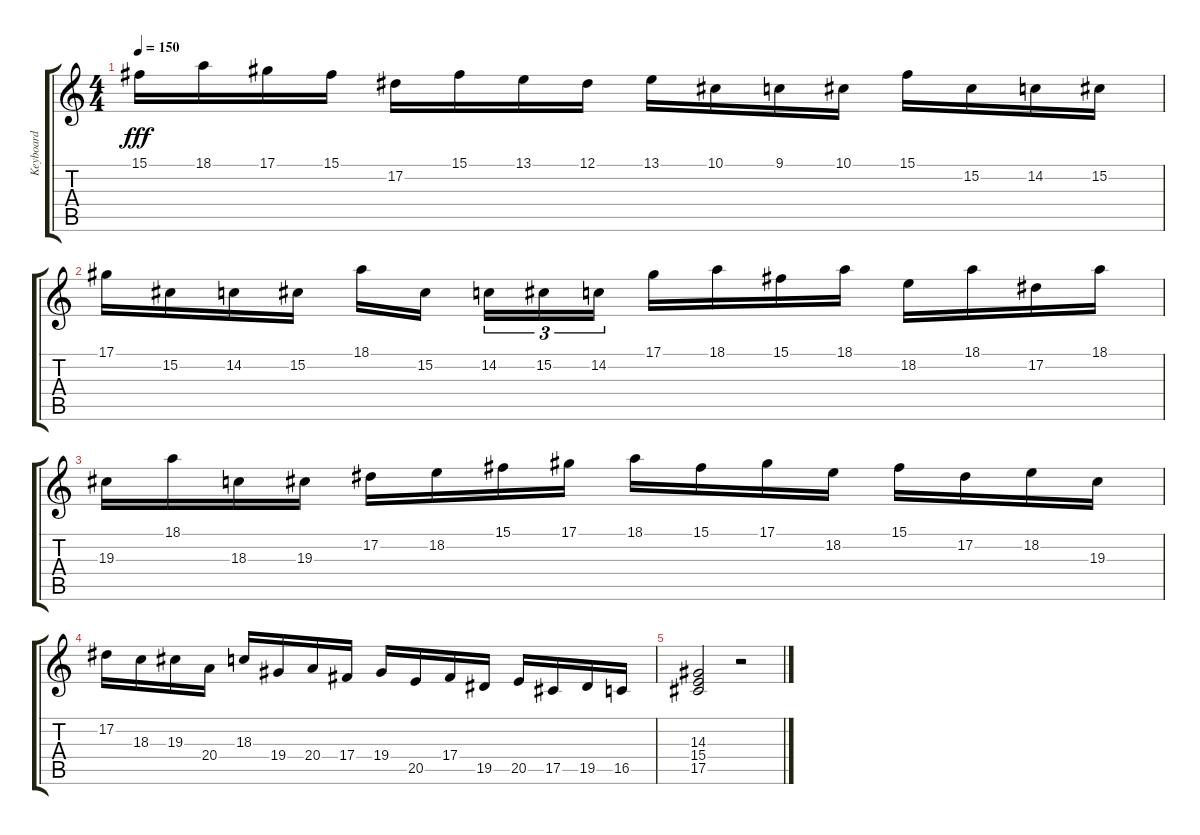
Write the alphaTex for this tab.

\track ("Keyboard" "Keyboard") {instrument lead2sawtooth}
\staff {score tabs}
\tuning (Eb4 Bb3 Gb3 Db3 Ab2 Eb2) {hide}
\ts (4 4)
\tempo 150
\clef g2
\ks c
15.1.16{dy fff} 18.1.16 17.1.16 15.1.16 17.2.16 15.1.16 13.1.16 12.1.16 13.1.16 10.1.16 9.1.16 10.1.16 15.1.16 15.2.16 14.2.16 15.2.16 |
17.1.16 15.2.16 14.2.16 15.2.16 18.1.16 15.2.16 14.2.16{tu (3 2)} 15.2.16{tu (3 2)} 14.2.16{tu (3 2)} 17.1.16 18.1.16 15.1.16 18.1.16 18.2.16 18.1.16 17.2.16 18.1.16 |
19.3.16 18.1.16 18.3.16 19.3.16 17.2.16 18.2.16 15.1.16 17.1.16 18.1.16 15.1.16 17.1.16 18.2.16 15.1.16 17.2.16 18.2.16 19.3.16 |
17.2.16 18.3.16 19.3.16 20.4.16 18.3.16 19.4.16 20.4.16 17.4.16 19.4.16 20.5.16 17.4.16 19.5.16 20.5.16 17.5.16 19.5.16 16.5.16 |
(14.3 15.4 17.5).2 r.2
